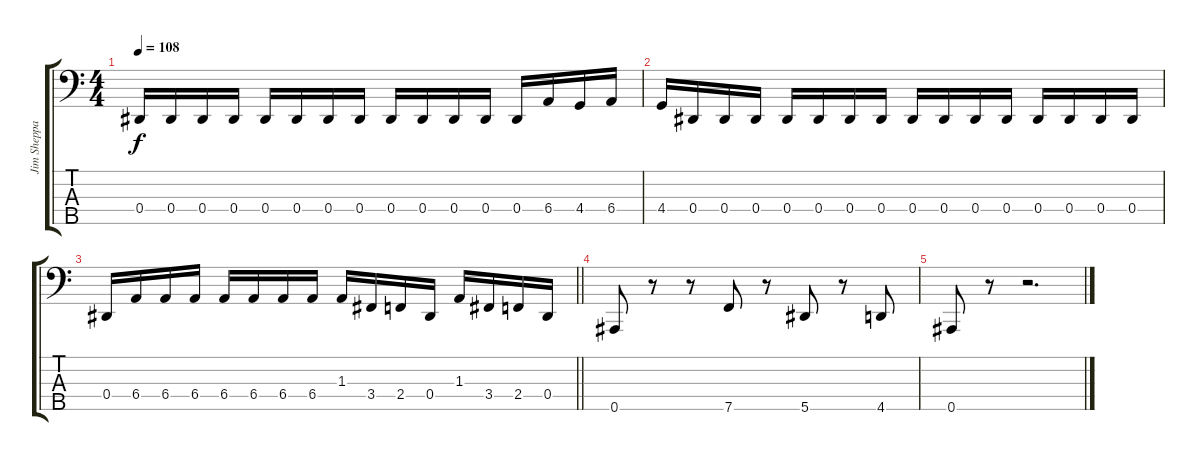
\track ("Jim Sheppard" "Jim Sheppa") {instrument electricbassfinger}
\staff {score tabs}
\tuning (Gb2 Db2 Ab1 Eb1 Bb0) {hide}
\ts (4 4)
\tempo 108
\clef f4
\ks c
0.4.16{dy f} 0.4.16 0.4.16 0.4.16 0.4.16 0.4.16 0.4.16 0.4.16 0.4.16 0.4.16 0.4.16 0.4.16 0.4.16 6.4.16 4.4.16 6.4.16 |
4.4.16 0.4.16 0.4.16 0.4.16 0.4.16 0.4.16 0.4.16 0.4.16 0.4.16 0.4.16 0.4.16 0.4.16 0.4.16 0.4.16 0.4.16 0.4.16 |
\barLineRight lightlight
0.4.16 6.4.16 6.4.16 6.4.16 6.4.16 6.4.16 6.4.16 6.4.16 1.3.16 3.4.16 2.4.16 0.4.16 1.3.16 3.4.16 2.4.16 0.4.16 |
0.5.8 r.8 r.8 7.5.8 r.8 5.5.8 r.8 4.5.8 |
0.5.8 r.8 r.2{d}
